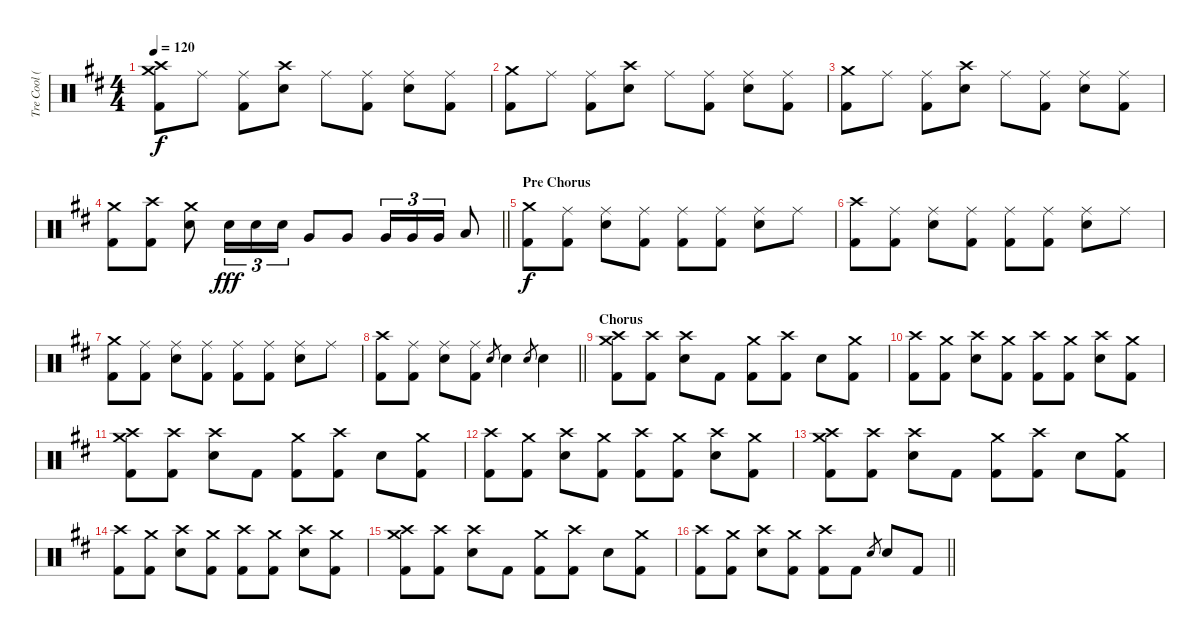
\track ("Tre Cool (Drums)" "Tre Cool (") {instrument percussion}
\staff {score}
\articulation defaults
\ts (4 4)
\tempo 120
\clef neutral
\ks d
("Crash high (hit)" "Crash medium (hit)" "Kick (hit) 2").8{dy f} "Ride (middle)".8 ("Ride (middle)" "Kick (hit) 2").8 ("Crash high (hit)" "Electric Snare (hit)").8 "Ride (middle)".8 ("Ride (middle)" "Kick (hit) 2").8 ("Ride (middle)" "Electric Snare (hit)").8 ("Ride (middle)" "Kick (hit) 2").8 |
("Crash medium (hit)" "Kick (hit) 2").8 "Ride (middle)".8 ("Ride (middle)" "Kick (hit) 2").8 ("Crash high (hit)" "Electric Snare (hit)").8 "Ride (middle)".8 ("Ride (middle)" "Kick (hit) 2").8 ("Ride (middle)" "Electric Snare (hit)").8 ("Ride (middle)" "Kick (hit) 2").8 |
("Crash medium (hit)" "Kick (hit) 2").8 "Ride (middle)".8 ("Ride (middle)" "Kick (hit) 2").8 ("Crash high (hit)" "Electric Snare (hit)").8 "Ride (middle)".8 ("Ride (middle)" "Kick (hit) 2").8 ("Ride (middle)" "Electric Snare (hit)").8 ("Ride (middle)" "Kick (hit) 2").8 |
\barLineRight lightlight
("Crash medium (hit)" "Kick (hit) 2").8 ("Crash high (hit)" "Kick (hit) 2").8 ("Crash medium (hit)" "Electric Snare (hit)").8 "Electric Snare (hit)".16{tu (3 2) dy fff} "Electric Snare (hit)".16{tu (3 2)} "Electric Snare (hit)".16{tu (3 2)} "Very Low Tom (hit)".8 "Very Low Tom (hit)".8 "Very Low Tom (hit)".16{tu (3 2)} "Very Low Tom (hit)".16{tu (3 2)} "Very Low Tom (hit)".16{tu (3 2)} "Low Tom (hit)".8 |
\section ("" "Pre Chorus")
("Crash medium (hit)" "Kick (hit) 2").8{dy f} ("Ride (middle)" "Kick (hit) 2").8 ("Ride (middle)" "Electric Snare (hit)").8 ("Ride (middle)" "Kick (hit) 2").8 ("Ride (middle)" "Kick (hit) 2").8 ("Ride (middle)" "Kick (hit) 2").8 ("Ride (middle)" "Electric Snare (hit)").8 "Ride (middle)".8 |
("Crash high (hit)" "Kick (hit) 2").8 ("Ride (middle)" "Kick (hit) 2").8 ("Ride (middle)" "Electric Snare (hit)").8 ("Ride (middle)" "Kick (hit) 2").8 ("Ride (middle)" "Kick (hit) 2").8 ("Ride (middle)" "Kick (hit) 2").8 ("Ride (middle)" "Electric Snare (hit)").8 "Ride (middle)".8 |
("Crash medium (hit)" "Kick (hit) 2").8 ("Ride (middle)" "Kick (hit) 2").8 ("Ride (middle)" "Electric Snare (hit)").8 ("Ride (middle)" "Kick (hit) 2").8 ("Ride (middle)" "Kick (hit) 2").8 ("Ride (middle)" "Kick (hit) 2").8 ("Ride (middle)" "Electric Snare (hit)").8 "Ride (middle)".8 |
\barLineRight lightlight
("Crash high (hit)" "Kick (hit) 2").8 ("Ride (middle)" "Kick (hit) 2").8 ("Ride (middle)" "Electric Snare (hit)").8 ("Ride (middle)" "Kick (hit) 2").8 "Electric Snare (hit)".8{gr} "Electric Snare (hit)".4 "Electric Snare (hit)".8{gr} "Electric Snare (hit)".4 |
\section ("" "Chorus")
("Crash medium (hit)" "Crash high (hit)" "Kick (hit) 2").8 ("Crash high (hit)" "Kick (hit) 2").8 ("Crash high (hit)" "Electric Snare (hit)").8 "Kick (hit) 2".8 ("Crash medium (hit)" "Kick (hit) 2").8 ("Crash high (hit)" "Kick (hit) 2").8 "Electric Snare (hit)".8 ("Crash medium (hit)" "Kick (hit) 2").8 |
("Crash high (hit)" "Kick (hit) 2").8 ("Crash medium (hit)" "Kick (hit) 2").8 ("Crash high (hit)" "Electric Snare (hit)").8 ("Crash medium (hit)" "Kick (hit) 2").8 ("Crash high (hit)" "Kick (hit) 2").8 ("Crash medium (hit)" "Kick (hit) 2").8 ("Crash high (hit)" "Electric Snare (hit)").8 ("Crash medium (hit)" "Kick (hit) 2").8 |
("Crash medium (hit)" "Crash high (hit)" "Kick (hit) 2").8 ("Crash high (hit)" "Kick (hit) 2").8 ("Crash high (hit)" "Electric Snare (hit)").8 "Kick (hit) 2".8 ("Crash medium (hit)" "Kick (hit) 2").8 ("Crash high (hit)" "Kick (hit) 2").8 "Electric Snare (hit)".8 ("Crash medium (hit)" "Kick (hit) 2").8 |
("Crash high (hit)" "Kick (hit) 2").8 ("Crash medium (hit)" "Kick (hit) 2").8 ("Crash high (hit)" "Electric Snare (hit)").8 ("Crash medium (hit)" "Kick (hit) 2").8 ("Crash high (hit)" "Kick (hit) 2").8 ("Crash medium (hit)" "Kick (hit) 2").8 ("Crash high (hit)" "Electric Snare (hit)").8 ("Crash medium (hit)" "Kick (hit) 2").8 |
("Crash medium (hit)" "Crash high (hit)" "Kick (hit) 2").8 ("Crash high (hit)" "Kick (hit) 2").8 ("Crash high (hit)" "Electric Snare (hit)").8 "Kick (hit) 2".8 ("Crash medium (hit)" "Kick (hit) 2").8 ("Crash high (hit)" "Kick (hit) 2").8 "Electric Snare (hit)".8 ("Crash medium (hit)" "Kick (hit) 2").8 |
("Crash high (hit)" "Kick (hit) 2").8 ("Crash medium (hit)" "Kick (hit) 2").8 ("Crash high (hit)" "Electric Snare (hit)").8 ("Crash medium (hit)" "Kick (hit) 2").8 ("Crash high (hit)" "Kick (hit) 2").8 ("Crash medium (hit)" "Kick (hit) 2").8 ("Crash high (hit)" "Electric Snare (hit)").8 ("Crash medium (hit)" "Kick (hit) 2").8 |
("Crash medium (hit)" "Crash high (hit)" "Kick (hit) 2").8 ("Crash high (hit)" "Kick (hit) 2").8 ("Crash high (hit)" "Electric Snare (hit)").8 "Kick (hit) 2".8 ("Crash medium (hit)" "Kick (hit) 2").8 ("Crash high (hit)" "Kick (hit) 2").8 "Electric Snare (hit)".8 ("Crash medium (hit)" "Kick (hit) 2").8 |
\barLineRight lightlight
("Crash high (hit)" "Kick (hit) 2").8 ("Crash medium (hit)" "Kick (hit) 2").8 ("Crash high (hit)" "Electric Snare (hit)").8 ("Crash medium (hit)" "Kick (hit) 2").8 ("Crash high (hit)" "Kick (hit) 2").8 "Kick (hit) 2".8 "Electric Snare (hit)".8{gr} "Electric Snare (hit)".8 "Kick (hit) 2".8
